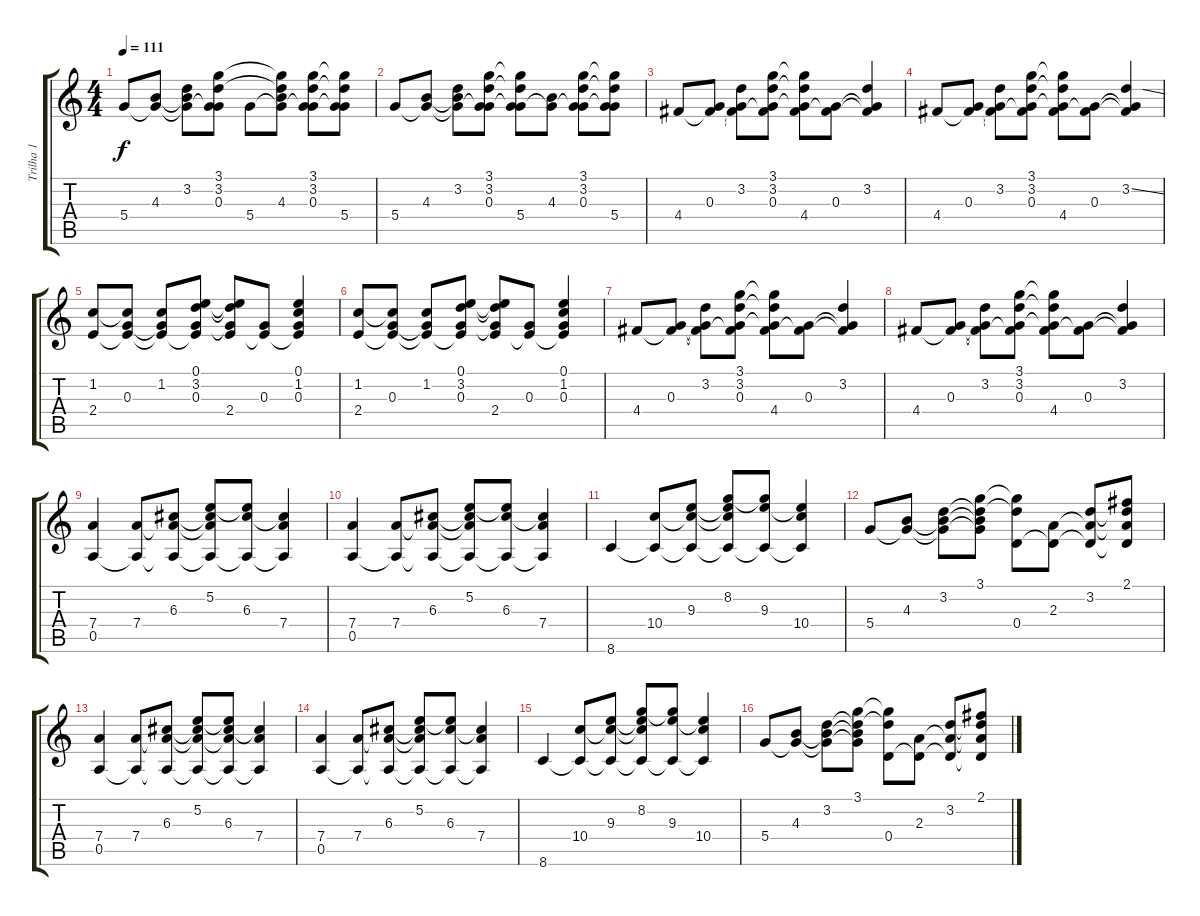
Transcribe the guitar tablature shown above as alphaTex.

\track ("Trilha 1" "Trilha 1") {instrument acousticguitarsteel}
\staff {score tabs}
\tuning (E4 B3 G3 D3 A2 E2) {hide}
\ts (4 4)
\tempo 111
\clef g2
\ks c
5.4.8{txt "      " dy f} (4.3 5.4{t}).8 (3.2 4.3{t} 5.4{t}).8 (3.1 3.2 0.3 5.4{t}).8 5.4.8 (3.1{t} 3.2{t} 4.3 5.4{t}).8 (3.1 3.2 0.3 5.4{t}).8 (3.1{t} 3.2{t} 0.3{t} 5.4).8 |
5.4.8 (4.3 5.4{t}).8 (3.2 4.3{t} 5.4{t}).8 (3.1 3.2 0.3 5.4{t}).8 (3.1{t} 3.2{t} 0.3{t} 5.4).8 (4.3 5.4{t}).8 (3.1 3.2 0.3 5.4{t}).8 (3.1{t} 3.2{t} 0.3{t} 5.4).8 |
4.4.8 (0.3 4.4{t}).8 (3.2 0.3{t} 4.4{t}).8 (3.1 3.2 0.3 4.4{t}).8 (3.1{t} 3.2{t} 0.3{t} 4.4).8 (0.3 4.4{t}).8 (3.2 0.3{t} 4.4{t}).4 |
4.4.8 (0.3 4.4{t}).8 (3.2 0.3{t} 4.4{t}).8 (3.1 3.2 0.3 4.4{t}).8 (3.1{t} 3.2{t} 0.3{t} 4.4).8 (0.3 4.4{t}).8 (3.2{ss} 0.3{t} 4.4{t}).4 |
(1.2 2.4).8 (1.2{t} 0.3 2.4{t}).8 (1.2 0.3{t} 2.4{t}).8 (0.1 3.2 0.3 2.4{t}).8 (0.1{t} 3.2{t} 0.3{t} 2.4).8 (0.3 2.4{t}).8 (0.1 1.2 0.3 2.4{t}).4 |
(1.2 2.4).8 (1.2{t} 0.3 2.4{t}).8 (1.2 0.3{t} 2.4{t}).8 (0.1 3.2 0.3 2.4{t}).8 (0.1{t} 3.2{t} 0.3{t} 2.4).8 (0.3 2.4{t}).8 (0.1 1.2 0.3 2.4{t}).4 |
4.4.8 (0.3 4.4{t}).8 (3.2 0.3{t} 4.4{t}).8 (3.1 3.2 0.3 4.4{t}).8 (3.1{t} 3.2{t} 0.3{t} 4.4).8 (0.3 4.4{t}).8 (3.2 0.3{t} 4.4{t}).4 |
4.4.8 (0.3 4.4{t}).8 (3.2 0.3{t} 4.4{t}).8 (3.1 3.2 0.3 4.4{t}).8 (3.1{t} 3.2{t} 0.3{t} 4.4).8 (0.3 4.4{t}).8 (3.2 0.3{t} 4.4{t}).4 |
(7.4 0.5).4 (7.4 0.5{t}).8 (6.3 7.4{t} 0.5{t}).8 (5.2 6.3{t} 7.4{t} 0.5{t}).8 (5.2{t} 6.3 0.5{t}).8 (6.3{t} 7.4 0.5{t}).4 |
(7.4 0.5).4 (7.4 0.5{t}).8 (6.3 7.4{t} 0.5{t}).8 (5.2 6.3{t} 7.4{t} 0.5{t}).8 (5.2{t} 6.3 0.5{t}).8 (6.3{t} 7.4 0.5{t}).4 |
8.6.4 (10.4 8.6{t}).8 (9.3 10.4{t} 8.6{t}).8 (8.2 9.3{t} 10.4{t} 8.6{t}).8 (8.2{t} 9.3 8.6{t}).8 (9.3{t} 10.4 8.6{t}).4 |
5.4.8 (4.3 5.4{t}).8 (3.2 4.3{t} 5.4{t}).8 (3.1 3.2{t} 4.3{t} 5.4{t}).8 (3.1{t} 3.2{t} 0.4).8 (2.3 0.4{t}).8 (3.2 2.3{t} 0.4{t}).8 (2.1 3.2{t} 2.3{t} 0.4{t}).8 |
(7.4 0.5).4 (7.4 0.5{t}).8 (6.3 7.4{t} 0.5{t}).8 (5.2 6.3{t} 7.4{t} 0.5{t}).8 (5.2{t} 6.3 7.4{t} 0.5{t}).8 (6.3{t} 7.4 0.5{t}).4 |
(7.4 0.5).4 (7.4 0.5{t}).8 (6.3 7.4{t} 0.5{t}).8 (5.2 6.3{t} 7.4{t} 0.5{t}).8 (5.2{t} 6.3 0.5{t}).8 (6.3{t} 7.4 0.5{t}).4 |
8.6.4 (10.4 8.6{t}).8 (9.3 10.4{t} 8.6{t}).8 (8.2 9.3{t} 10.4{t} 8.6{t}).8 (8.2{t} 9.3 8.6{t}).8 (9.3{t} 10.4 8.6{t}).4 |
5.4.8 (4.3 5.4{t}).8 (3.2 4.3{t} 5.4{t}).8 (3.1 3.2{t} 4.3{t} 5.4{t}).8 (3.1{t} 3.2{t} 0.4).8 (2.3 0.4{t}).8 (3.2 2.3{t} 0.4{t}).8 (2.1 3.2{t} 2.3{t} 0.4{t}).8
